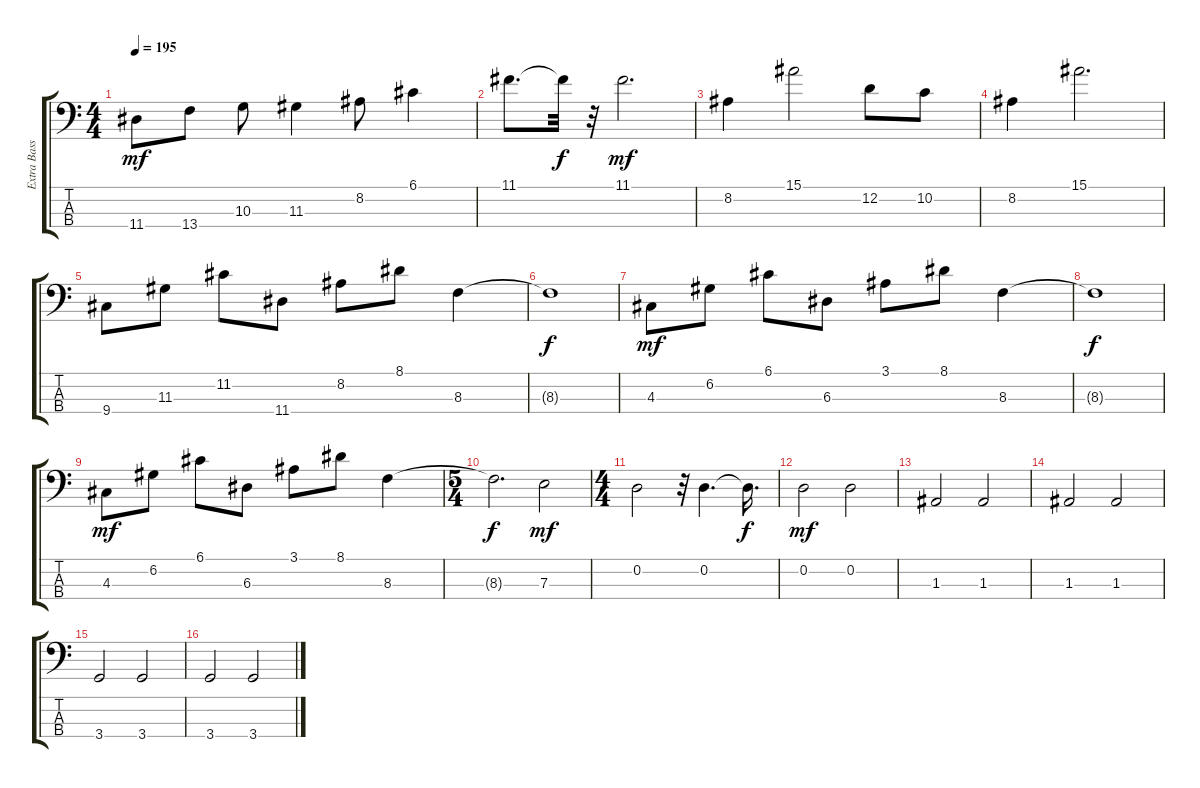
\track ("Extra Bass" "Extra Bass") {instrument slapbass2}
\staff {score tabs}
\tuning (G2 D2 A1 E1) {hide}
\ts (4 4)
\tempo 195
\clef f4
\ks c
11.4.8{dy mf} 13.4.8 10.3.8 11.3.4 8.2.8 6.1.4 |
11.1.8{d} 11.1{t}.32{dy f} r.32 11.1.2{d dy mf} |
8.2.4 15.1.2 12.2.8 10.2.8 |
8.2.4 15.1.2{d} |
9.4.8 11.3.8 11.2.8 11.4.8 8.2.8 8.1.8 8.3.4 |
8.3{t}.1{dy f} |
4.3.8{dy mf} 6.2.8 6.1.8 6.3.8 3.1.8 8.1.8 8.3.4 |
8.3{t}.1{dy f} |
4.3.8{dy mf} 6.2.8 6.1.8 6.3.8 3.1.8 8.1.8 8.3.4 |
\ts (5 4)
8.3{t}.2{d dy f} 7.3.2{dy mf} |
\ts (4 4)
0.2.2 r.32 0.2.4{d} 0.2{t}.16{d dy f} |
0.2.2{dy mf} 0.2.2 |
1.3.2 1.3.2 |
1.3.2 1.3.2 |
3.4.2 3.4.2 |
3.4.2 3.4.2
